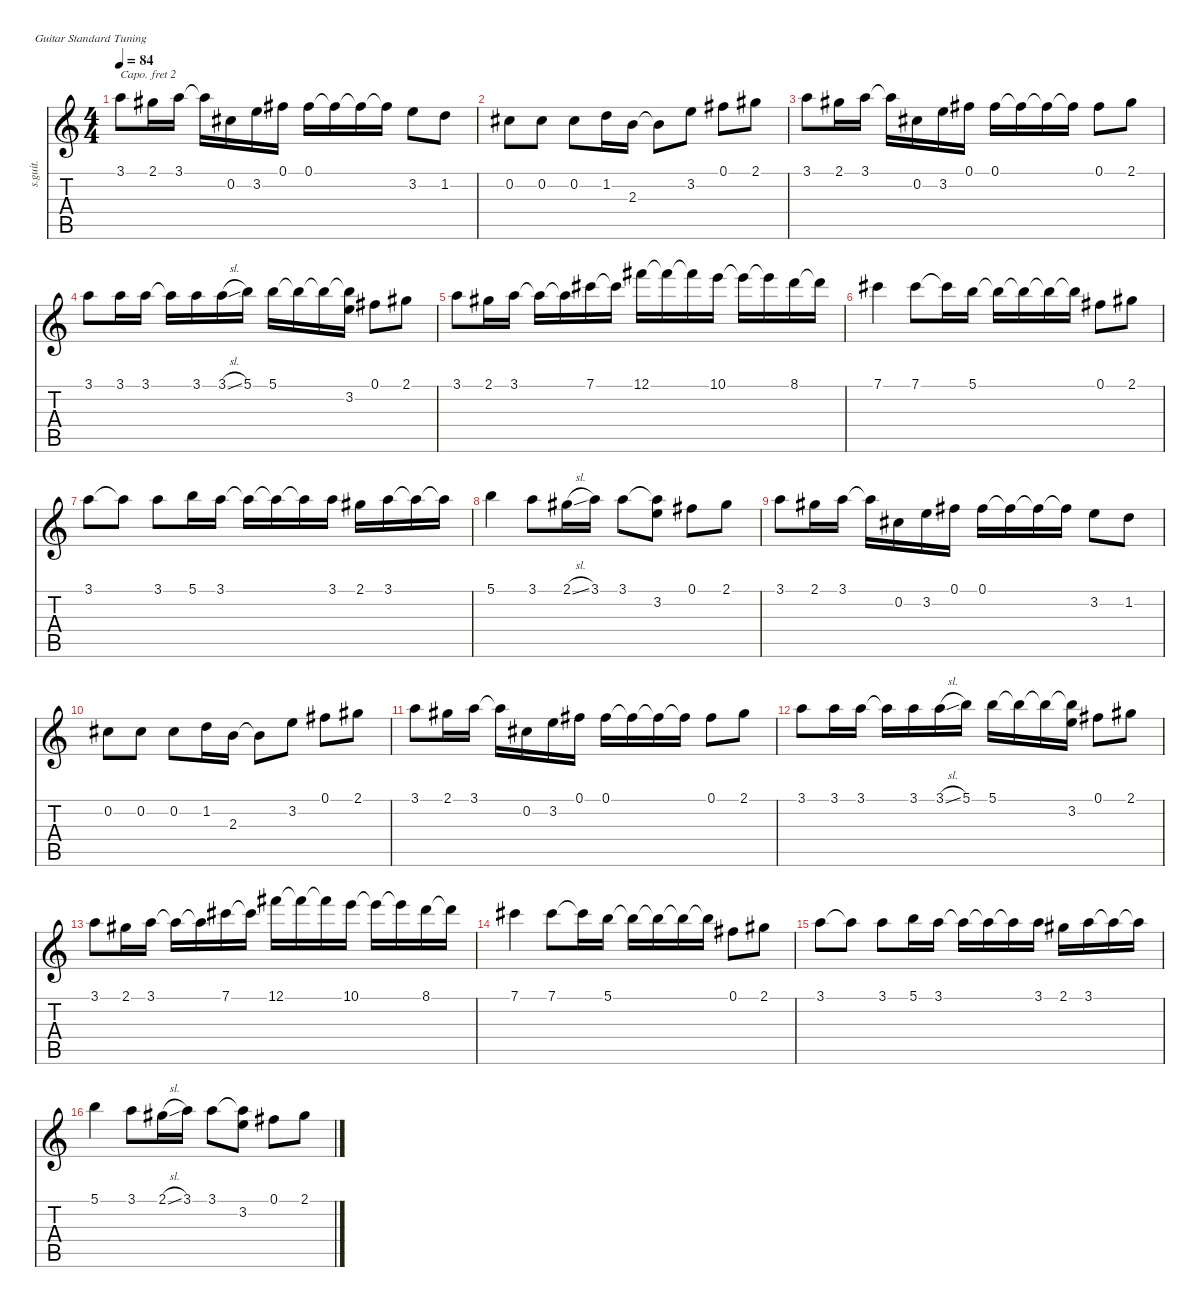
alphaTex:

\defaultSystemsLayout 4
\hideDynamics
\bracketExtendMode nobrackets
\otherSystemsTrackNameOrientation horizontal
\track ("唱歌" "s.guit.") {instrument acousticguitarsteel}
\staff {score tabs}
\capo 2
\tuning (E4 B3 G3 D3 A2 E2)
\ts (4 4)
\tempo 84
\clef g2
\ks c
3.1.8{dy f} 2.1.16 3.1.16 3.1{t}.16 0.2.16 3.2.16 0.1.16 0.1.16 0.1{t}.16 0.1{t}.16 0.1{t}.16 3.2.8 1.2.8 |
0.2.8 0.2.8 0.2.8 1.2.16 2.3.16 2.3{t}.8 3.2.8 0.1.8 2.1.8 |
3.1.8 2.1.16 3.1.16 3.1{t}.16 0.2.16 3.2.16 0.1.16 0.1.16 0.1{t}.16 0.1{t}.16 0.1{t}.16 0.1.8 2.1.8 |
3.1.8 3.1.16 3.1.16 3.1{t}.16 3.1.16 3.1{sl}.16 5.1.16 5.1.16 5.1{t}.16 5.1{t}.16 (5.1{t} 3.2).16 0.1.8 2.1.8 |
3.1.8 2.1.16 3.1.16 3.1{t}.16 3.1{t}.16 7.1.16 7.1{t}.16 12.1.16 12.1{t}.16 12.1{t}.16 10.1.16 10.1{t}.16 10.1{t}.16 8.1.16 8.1{t}.16 |
7.1.4 7.1.8 7.1{t}.16 5.1.16 5.1{t}.16 5.1{t}.16 5.1{t}.16 5.1{t}.16 0.1.8 2.1.8 |
3.1.8 3.1{t}.8 3.1.8 5.1.16 3.1.16 3.1{t}.16 3.1{t}.16 3.1{t}.16 3.1.16 2.1.16 3.1.16 3.1{t}.16 3.1{t}.16 |
5.1.4 3.1.8 2.1{sl}.16 3.1.16 3.1.8 (3.1{t} 3.2).8 0.1.8 2.1.8 |
3.1.8 2.1.16 3.1.16 3.1{t}.16 0.2.16 3.2.16 0.1.16 0.1.16 0.1{t}.16 0.1{t}.16 0.1{t}.16 3.2.8 1.2.8 |
0.2.8 0.2.8 0.2.8 1.2.16 2.3.16 2.3{t}.8 3.2.8 0.1.8 2.1.8 |
3.1.8 2.1.16 3.1.16 3.1{t}.16 0.2.16 3.2.16 0.1.16 0.1.16 0.1{t}.16 0.1{t}.16 0.1{t}.16 0.1.8 2.1.8 |
3.1.8 3.1.16 3.1.16 3.1{t}.16 3.1.16 3.1{sl}.16 5.1.16 5.1.16 5.1{t}.16 5.1{t}.16 (5.1{t} 3.2).16 0.1.8 2.1.8 |
3.1.8 2.1.16 3.1.16 3.1{t}.16 3.1{t}.16 7.1.16 7.1{t}.16 12.1.16 12.1{t}.16 12.1{t}.16 10.1.16 10.1{t}.16 10.1{t}.16 8.1.16 8.1{t}.16 |
7.1.4 7.1.8 7.1{t}.16 5.1.16 5.1{t}.16 5.1{t}.16 5.1{t}.16 5.1{t}.16 0.1.8 2.1.8 |
3.1.8 3.1{t}.8 3.1.8 5.1.16 3.1.16 3.1{t}.16 3.1{t}.16 3.1{t}.16 3.1.16 2.1.16 3.1.16 3.1{t}.16 3.1{t}.16 |
5.1.4 3.1.8 2.1{sl}.16 3.1.16 3.1.8 (3.1{t} 3.2).8 0.1.8 2.1.8
